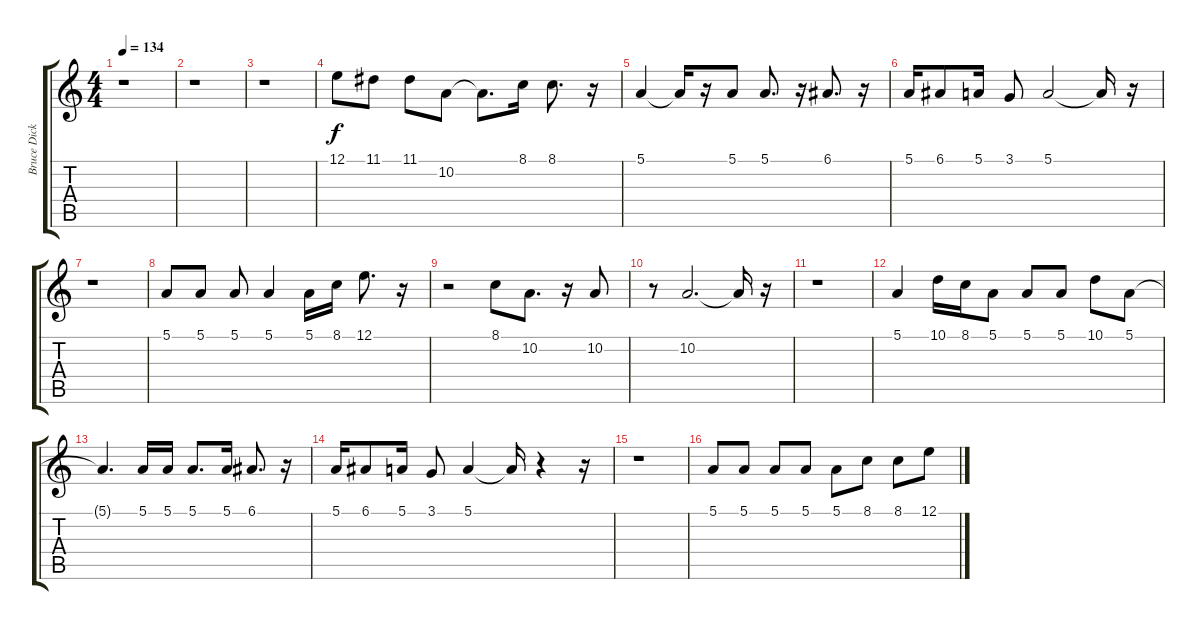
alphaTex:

\track ("Bruce Dickinson" "Bruce Dick") {instrument lead2sawtooth}
\staff {score tabs}
\tuning (E4 B3 G3 D3 A2 E2) {hide}
\ts (4 4)
\tempo 134
\clef g2
\ks c
r.1{dy f} |
r.1 |
r.1 |
12.1.8 11.1.8 11.1.8 10.2.8 10.2{t}.8{d} 8.1.16 8.1.8{d} r.16 |
5.1.4 5.1{t}.16 r.16 5.1.8 5.1.8{d} r.16 6.1.8{d} r.16 |
5.1.16 6.1.8 5.1.16 3.1.8 5.1.2 5.1{t}.16 r.16 |
r.1 |
5.1.8 5.1.8 5.1.8 5.1.4 5.1.16 8.1.16 12.1.8{d} r.16 |
r.2 8.1.8 10.2.8{d} r.16 10.2.8 |
r.8 10.2.2{d} 10.2{t}.16 r.16 |
r.1 |
5.1.4 10.1.16 8.1.16 5.1.8 5.1.8 5.1.8 10.1.8 5.1.8 |
5.1{t}.4{d} 5.1.16 5.1.16 5.1.8{d} 5.1.16 6.1.8{d} r.16 |
5.1.16 6.1.8 5.1.16 3.1.8 5.1.4 5.1{t}.16 r.4 r.16 |
r.1 |
5.1.8 5.1.8 5.1.8 5.1.8 5.1.8 8.1.8 8.1.8 12.1.8
